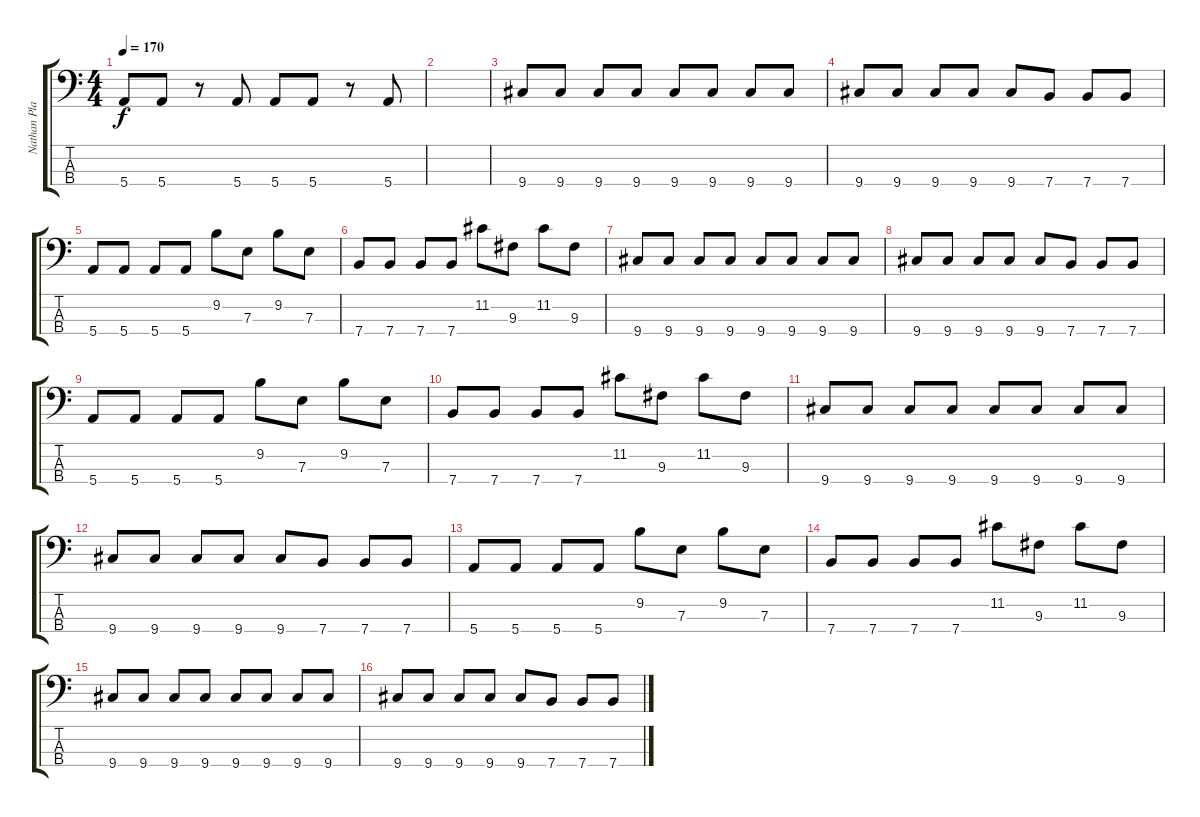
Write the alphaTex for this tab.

\track ("Nathan Playing bass" "Nathan Pla") {instrument electricbassfinger}
\staff {score tabs}
\tuning (G2 D2 A1 E1) {hide}
\ts (4 4)
\tempo 170
\clef f4
\ks c
5.4.8{dy f} 5.4.8 r.8 5.4.8 5.4.8 5.4.8 r.8 5.4.8 |
|
9.4.8 9.4.8 9.4.8 9.4.8 9.4.8 9.4.8 9.4.8 9.4.8 |
9.4.8 9.4.8 9.4.8 9.4.8 9.4.8 7.4.8 7.4.8 7.4.8 |
5.4.8 5.4.8 5.4.8 5.4.8 9.2.8 7.3.8 9.2.8 7.3.8 |
7.4.8 7.4.8 7.4.8 7.4.8 11.2.8 9.3.8 11.2.8 9.3.8 |
9.4.8 9.4.8 9.4.8 9.4.8 9.4.8 9.4.8 9.4.8 9.4.8 |
9.4.8 9.4.8 9.4.8 9.4.8 9.4.8 7.4.8 7.4.8 7.4.8 |
5.4.8 5.4.8 5.4.8 5.4.8 9.2.8 7.3.8 9.2.8 7.3.8 |
7.4.8 7.4.8 7.4.8 7.4.8 11.2.8 9.3.8 11.2.8 9.3.8 |
9.4.8 9.4.8 9.4.8 9.4.8 9.4.8 9.4.8 9.4.8 9.4.8 |
9.4.8 9.4.8 9.4.8 9.4.8 9.4.8 7.4.8 7.4.8 7.4.8 |
5.4.8 5.4.8 5.4.8 5.4.8 9.2.8 7.3.8 9.2.8 7.3.8 |
7.4.8 7.4.8 7.4.8 7.4.8 11.2.8 9.3.8 11.2.8 9.3.8 |
9.4.8 9.4.8 9.4.8 9.4.8 9.4.8 9.4.8 9.4.8 9.4.8 |
9.4.8 9.4.8 9.4.8 9.4.8 9.4.8 7.4.8 7.4.8 7.4.8
